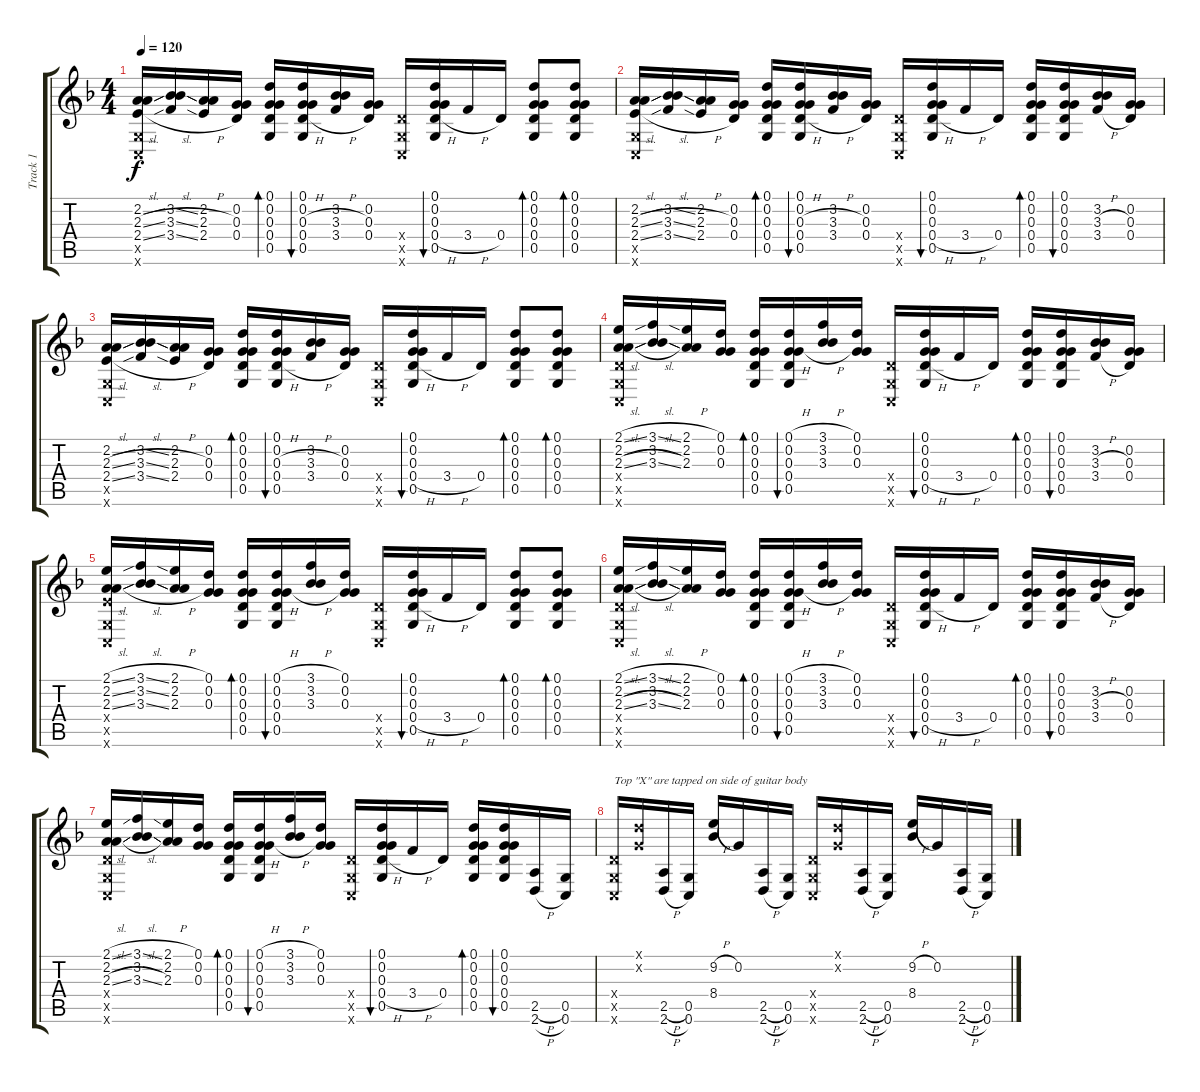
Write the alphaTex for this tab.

\track ("Track 1" "Track 1") {instrument acousticguitarsteel}
\staff {score tabs}
\tuning (D4 G3 G3 D3 G2 C2) {hide}
\ts (4 4)
\tempo 120
\clef g2
\ks f
(2.2{sl} 2.3{sl} 2.4{sl} 0.5{x} 0.6{x}).16{dy f} (3.2{sl} 3.3{sl} 3.4{sl}).16 (2.2{h} 2.3{h} 2.4{h}).16 (0.2 0.3 0.4).16 (0.1 0.2 0.3 0.4 0.5).16{bd 60} (0.1 0.2{h} 0.3{h} 0.4{h} 0.5).16{bu 60} (3.2{h} 3.3{h} 3.4{h}).16 (0.2 0.3 0.4).16 (0.4{x} 0.5{x} 0.6{x}).16 (0.1 0.2 0.3 0.4{h} 0.5).16{bu 60} 3.4{h}.16 0.4.16 (0.1 0.2 0.3 0.4 0.5).8{bd 60} (0.1 0.2 0.3 0.4 0.5).8{bd 60} |
(2.2{sl} 2.3{sl} 2.4{sl} 0.5{x} 0.6{x}).16 (3.2{sl} 3.3{sl} 3.4{sl}).16 (2.2{h} 2.3{h} 2.4{h}).16 (0.2 0.3 0.4).16 (0.1 0.2 0.3 0.4 0.5).16{bd 60} (0.1 0.2{h} 0.3{h} 0.4{h} 0.5).16{bu 60} (3.2{h} 3.3{h} 3.4{h}).16 (0.2 0.3 0.4).16 (0.4{x} 0.5{x} 0.6{x}).16 (0.1 0.2 0.3 0.4{h} 0.5).16{bu 60} 3.4{h}.16 0.4.16 (0.1 0.2 0.3 0.4 0.5).16{bd 60} (0.1 0.2 0.3 0.4 0.5).16{bu 60} (3.2{h} 3.3{h} 3.4{h}).16 (0.2 0.3 0.4).16 |
(2.2{sl} 2.3{sl} 2.4{sl} 0.5{x} 0.6{x}).16 (3.2{sl} 3.3{sl} 3.4{sl}).16 (2.2{h} 2.3{h} 2.4{h}).16 (0.2 0.3 0.4).16 (0.1 0.2 0.3 0.4 0.5).16{bd 60} (0.1 0.2{h} 0.3{h} 0.4{h} 0.5).16{bu 60} (3.2{h} 3.3{h} 3.4{h}).16 (0.2 0.3 0.4).16 (0.4{x} 0.5{x} 0.6{x}).16 (0.1 0.2 0.3 0.4{h} 0.5).16{bu 60} 3.4{h}.16 0.4.16 (0.1 0.2 0.3 0.4 0.5).8{bd 60} (0.1 0.2 0.3 0.4 0.5).8{bd 60} |
(2.1{sl} 2.2{sl} 2.3{sl} 0.4{x} 0.5{x} 0.6{x}).16 (3.1{sl} 3.2{sl} 3.3{sl}).16 (2.1{h} 2.2{h} 2.3).16 (0.1 0.2 0.3).16 (0.1 0.2 0.3 0.4 0.5).16{bd 60} (0.1{h} 0.2{h} 0.3{h} 0.4 0.5).16{bu 60} (3.1{h} 3.2{h} 3.3{h}).16 (0.1 0.2 0.3).16 (0.4{x} 0.5{x} 0.6{x}).16 (0.1 0.2 0.3 0.4{h} 0.5).16{bu 60} 3.4{h}.16 0.4.16 (0.1 0.2 0.3 0.4 0.5).16{bd 60} (0.1 0.2 0.3 0.4 0.5).16{bu 60} (3.2{h} 3.3{h} 3.4{h}).16 (0.2 0.3 0.4).16 |
(2.1{sl} 2.2{sl} 2.3{sl} 2.4{x} 0.5{x} 0.6{x}).16 (3.1{sl} 3.2{sl} 3.3{sl}).16 (2.1{h} 2.2{h} 2.3{h}).16 (0.1 0.2 0.3).16 (0.1 0.2 0.3 0.4 0.5).16{bd 60} (0.1{h} 0.2 0.3{h} 0.4 0.5).16{bu 60} (3.1{h} 3.2 3.3{h}).16 (0.1 0.2 0.3).16 (0.4{x} 0.5{x} 0.6{x}).16 (0.1 0.2 0.3 0.4{h} 0.5).16{bu 60} 3.4{h}.16 0.4.16 (0.1 0.2 0.3 0.4 0.5).8{bd 60} (0.1 0.2 0.3 0.4 0.5).8{bd 60} |
(2.1{sl} 2.2{sl} 2.3{sl} 0.4{x} 0.5{x} 0.6{x}).16 (3.1{sl} 3.2{sl} 3.3{sl}).16 (2.1{h} 2.2{h} 2.3).16 (0.1 0.2 0.3).16 (0.1 0.2 0.3 0.4 0.5).16{bd 60} (0.1{h} 0.2{h} 0.3{h} 0.4 0.5).16{bu 60} (3.1{h} 3.2{h} 3.3{h}).16 (0.1 0.2 0.3).16 (0.4{x} 0.5{x} 0.6{x}).16 (0.1 0.2 0.3 0.4{h} 0.5).16{bu 60} 3.4{h}.16 0.4.16 (0.1 0.2 0.3 0.4 0.5).16{bd 60} (0.1 0.2 0.3 0.4 0.5).16{bu 60} (3.2{h} 3.3{h} 3.4{h}).16 (0.2 0.3 0.4).16 |
(2.1{sl} 2.2{sl} 2.3{sl} 0.4{x} 0.5{x} 0.6{x}).16 (3.1{sl} 3.2{sl} 3.3{sl}).16 (2.1{h} 2.2{h} 2.3).16 (0.1 0.2 0.3).16 (0.1 0.2 0.3 0.4 0.5).16{bd 60} (0.1{h} 0.2{h} 0.3{h} 0.4 0.5).16{bu 60} (3.1{h} 3.2{h} 3.3{h}).16 (0.1 0.2 0.3).16 (0.4{x} 0.5{x} 0.6{x}).16 (0.1 0.2 0.3 0.4{h} 0.5).16{bu 60} 3.4{h}.16 0.4.16 (0.1 0.2 0.3 0.4 0.5).16{bd 60} (0.1 0.2 0.3 0.4 0.5).16{bu 60} (2.5{h} 2.6{h}).16 (0.5 0.6).16 |
(0.4{x} 0.5{x} 0.6{x}).16{txt "Top \"X\" are tapped on side of guitar body"} (0.1{x} 0.2{x}).16 (2.5{h} 2.6{h}).16 (0.5 0.6).16 (9.2{h} 8.4).16 0.2.16 (2.5{h} 2.6{h}).16 (0.5 0.6).16 (0.4{x} 0.5{x} 0.6{x}).16 (0.1{x} 0.2{x}).16 (2.5{h} 2.6{h}).16 (0.5 0.6).16 (9.2{h} 8.4).16 0.2.16 (2.5{h} 2.6{h}).16 (0.5 0.6).16
